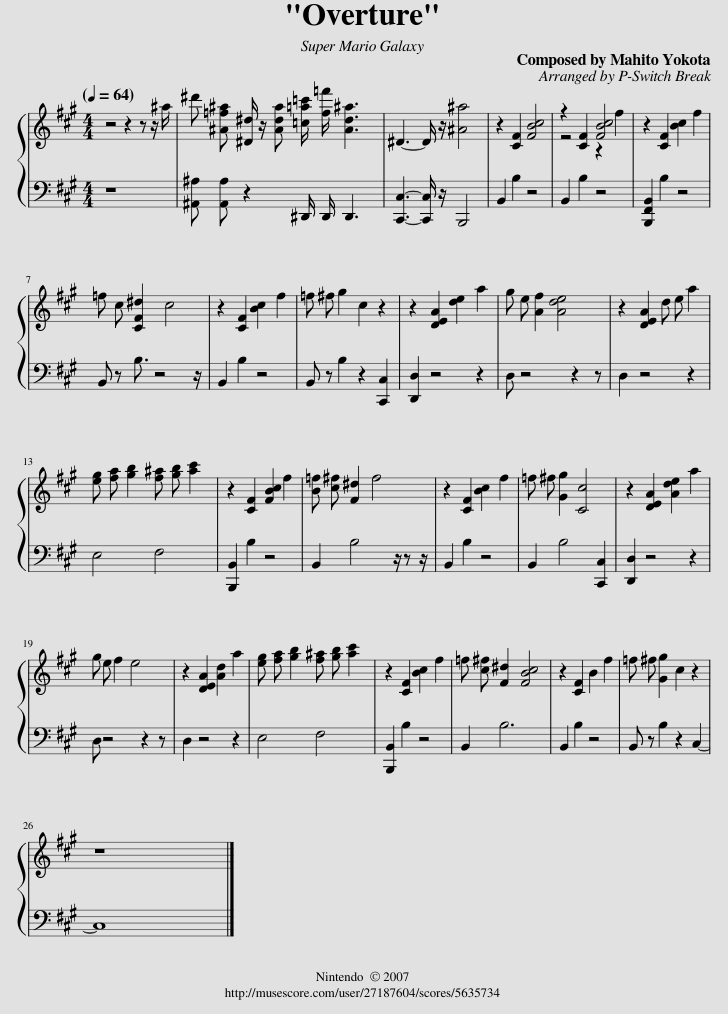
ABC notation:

X:1
%%score { ( 1 3 ) | 2 }
L:1/8
Q:1/4=64
M:4/4
I:linebreak $
K:A
V:1 treble
V:3 treble
V:2 bass
V:1
 z4 z2 z z/ ^a/ | ^d' [^A=f^a] [^D^d]/ z/ [Ada] [=c=a=c']/ [f=f']/ [Ad^a]3 | ^D3- D/ z/ [^A^a]4 | z2 [CF]2 [FBc]4 | z2 [CF]2 [FBc]4 | %5
 z2 [CF]2 [Bc]2 f2 |$ =f c [CF^d]2 c4 | z2 [CF]2 [Bc]2 f2 | =f ^f g2 c2 z2 | z2 [DEA]2 [de]2 a2 | %10
 g e [Af]2 [Ade]4 | z2 [DEA]2 d e a2 |$ [eg] [fa] [gb]2 [f^a] [gb] [ac']2 | z2 [CF]2 [FBc]2 f2 | [B=f] [c^f] [F^d]2 f4 | %15
 z2 [CF]2 [Bc]2 f2 | =f ^f [Gg]2 [Cc]4 | z2 [DEA]2 [Ade]2 a2 |$ g e f2 e4 | z2 [DEA]2 [Ad]2 a2 | %20
 [eg] [fa] [gb]2 [f^a] [gb] [ac']2 | z2 [CF]2 [Bc]2 f2 | =f [c^f] [F^d]2 [FBc]4 | z2 [CF]2 B2 f2 | =f ^f [Gg]2 c2 z2 |$ %25
 z8 |] %26
V:2
 z8 | [^A,,^A,] [A,,A,] z2 ^D,,/ D,,/ D,,3 | [C,,C,]3- [C,,C,]/ z/ B,,,4 | B,,2 B,2 z4 | B,,2 B,2 z4 | %5
 [B,,,F,,B,,]2 B,2 z4 |$ B,, z B,3/2 z4 z/ | B,,2 B,2 z4 | B,, z B,2 z2 [C,,C,]2 | [D,,D,]2 z4 z2 | %10
 D, z4 z2 z | D,2 z4 z2 |$ E,4 F,4 | [B,,,B,,]2 B,2 z4 | B,,2 B,4 z/ z z/ | %15
 B,,2 B,2 z4 | B,,2 B,4 [C,,C,]2 | [D,,D,]2 z4 z2 |$ D, z4 z2 z | D,2 z4 z2 | %20
 E,4 F,4 | [B,,,B,,]2 B,2 z4 | B,,2 B,6 | B,,2 B,2 z4 | B,, z B,2 z2 C,2- |$ %25
 C,8 |] %26
V:3
 x8 | x8 | x8 | x8 | z4 z2 f2 | %5
 x8 |$ x8 | x8 | x8 | x8 | %10
 x8 | x8 |$ x8 | x8 | x8 | %15
 x8 | x8 | x8 |$ x8 | x8 | %20
 x8 | x8 | x8 | x8 | x8 |$ %25
 x8 |] %26
